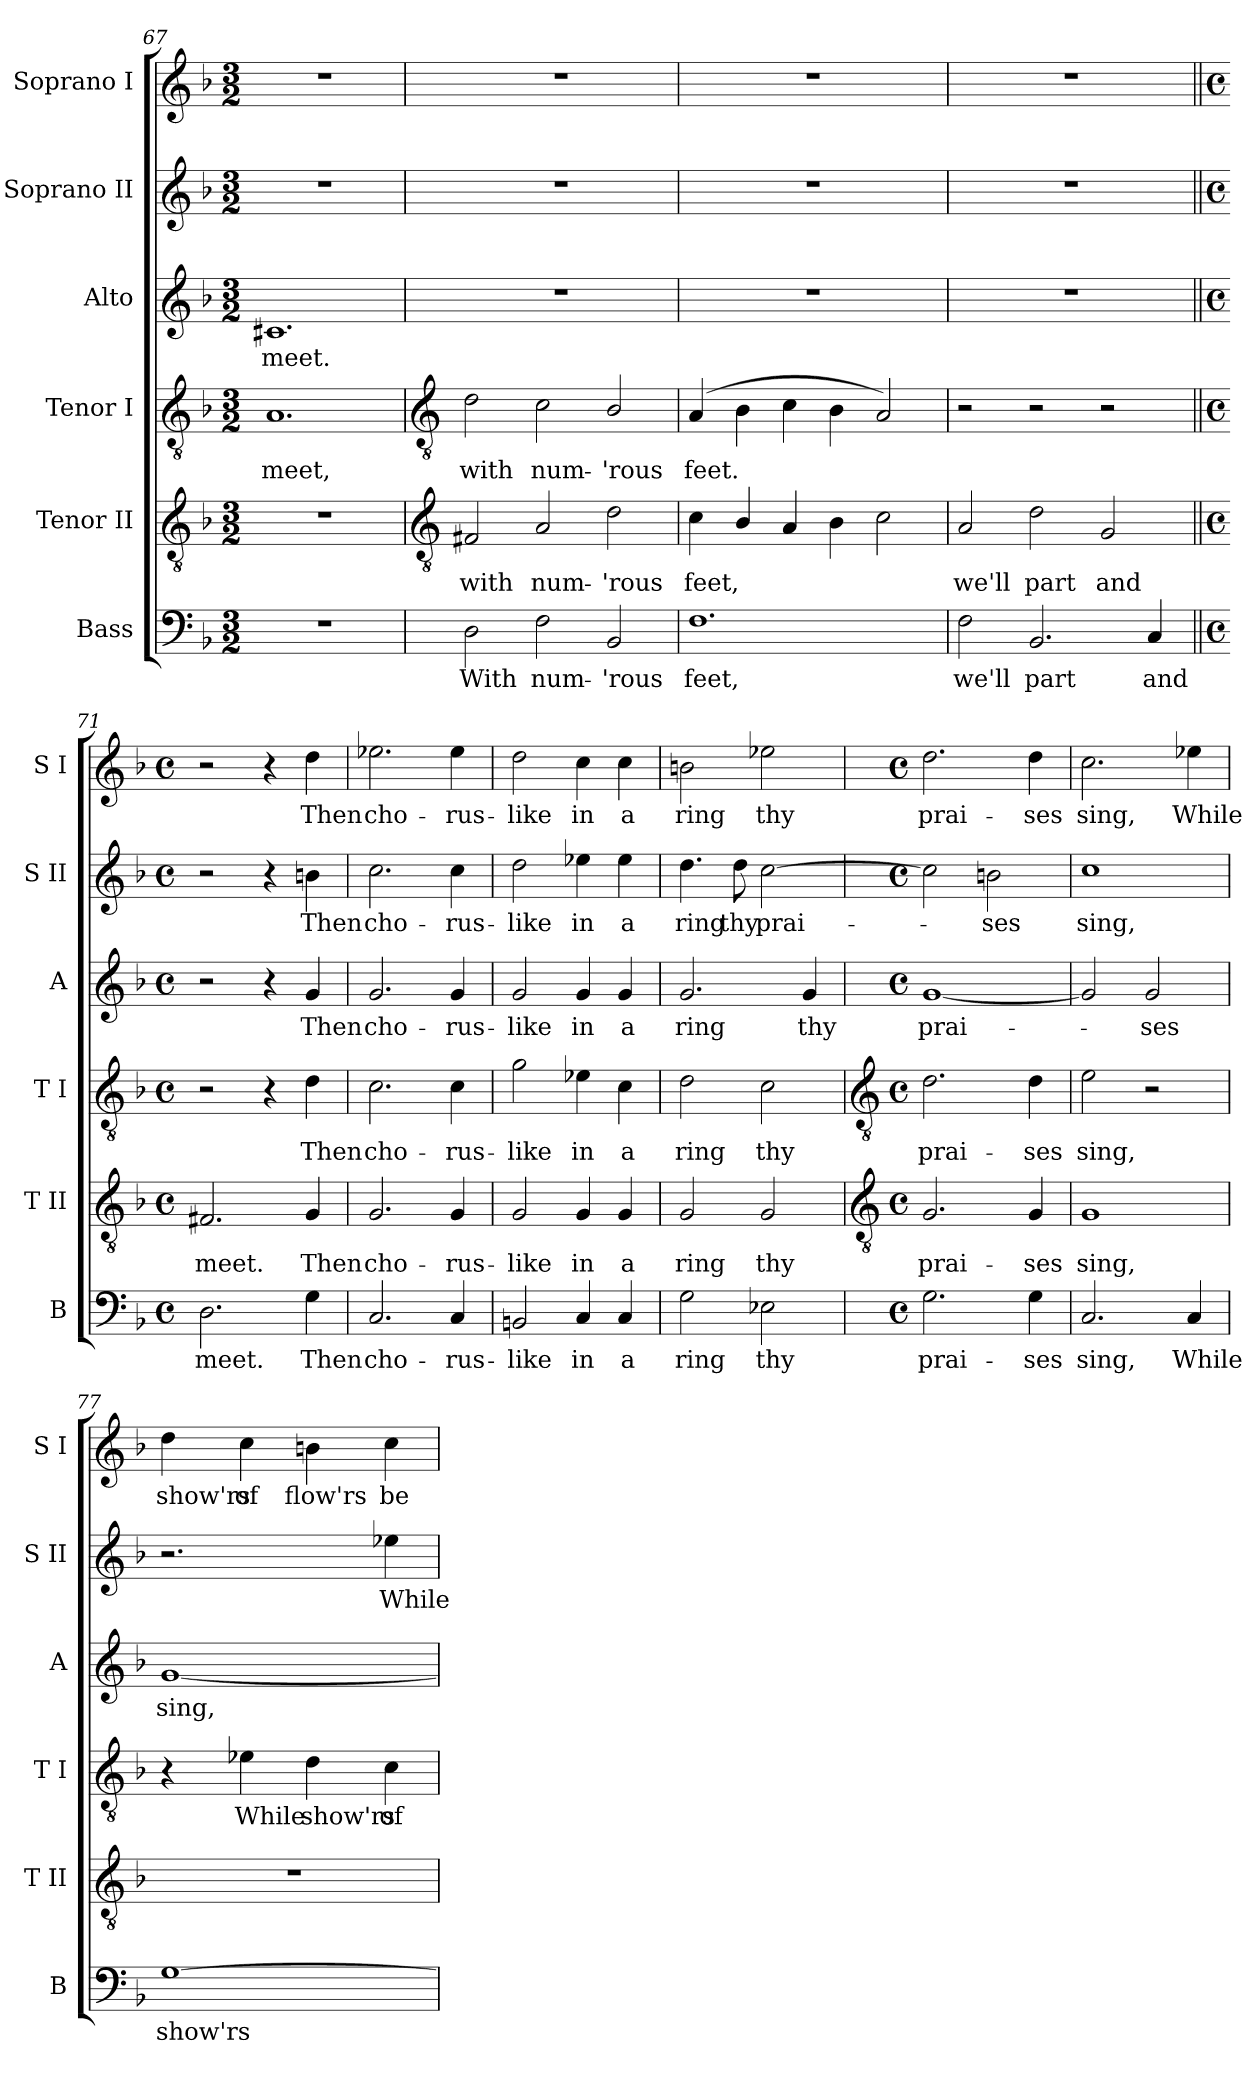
**kern	**text	**kern	**text	**kern	**text	**kern	**text	**kern	**text	**kern	**text
*part6	*part6	*part5	*part5	*part4	*part4	*part3	*part3	*part2	*part2	*part1	*part1
*staff6	*staff6	*staff5	*staff5	*staff4	*staff4	*staff3	*staff3	*staff2	*staff2	*staff1	*staff1
*I"Bass	*	*I"Tenor II	*	*I"Tenor I	*	*I"Alto	*	*I"Soprano II	*	*I"Soprano I	*
*I'B	*	*I'T II	*	*I'T I	*	*I'A	*	*I'S II	*	*I'S I	*
*clefF4	*	*clefGv2	*	*clefGv2	*	*clefG2	*	*clefG2	*	*clefG2	*
*k[b-]	*	*k[b-]	*	*k[b-]	*	*k[b-]	*	*k[b-]	*	*k[b-]	*
*F:	*	*F:	*	*F:	*	*F:	*	*F:	*	*F:	*
*M3/2	*	*M3/2	*	*M3/2	*	*M3/2	*	*M3/2	*	*M3/2	*
=67	=67	=67	=67	=67	=67	=67	=67	=67	=67	=67	=67
!LO:N:vis=1	!	!LO:N:vis=1	!	!	!LO:LY:b	!	!LO:LY:b	!LO:N:vis=1	!	!LO:N:vis=1	!
1.r	.	1.r	.	1.A	meet,	1.c#X	meet.	1.r	.	1.r	.
!!LO:LB:g=z
=68	=68	=68	=68	=68	=68	=68	=68	=68	=68	=68	=68
*	*	*clefGv2	*	*clefGv2	*	*	*	*	*	*	*
!	!LO:LY:b	!	!LO:LY:b	!	!LO:LY:b	!LO:N:vis=1	!	!LO:N:vis=1	!	!LO:N:vis=1	!
2D	With	2F#X	with	2d	with	1.r	.	1.r	.	1.r	.
!	!LO:LY:b	!	!LO:LY:b	!	!LO:LY:b	!	!	!	!	!	!
2F	num-	2A	num-	2c	num-	.	.	.	.	.	.
!	!LO:LY:b	!	!LO:LY:b	!	!LO:LY:b	!	!	!	!	!	!
2BB-	-'rous	2d	-'rous	2B-/	-'rous	.	.	.	.	.	.
=69	=69	=69	=69	=69	=69	=69	=69	=69	=69	=69	=69
!	!LO:LY:b	!	!LO:LY:b	!	!LO:LY:b	!LO:N:vis=1	!	!LO:N:vis=1	!	!LO:N:vis=1	!
1.F	feet,	4c	feet,	(>4A	feet.	1.r	.	1.r	.	1.r	.
.	.	4B-/	.	4B-	.	.	.	.	.	.	.
.	.	4A	.	4c	.	.	.	.	.	.	.
.	.	4B-	.	4B-	.	.	.	.	.	.	.
.	.	2c	.	2A)	.	.	.	.	.	.	.
=70	=70	=70	=70	=70	=70	=70	=70	=70	=70	=70	=70
!	!LO:LY:b	!	!LO:LY:b	!	!	!LO:N:vis=1	!	!LO:N:vis=1	!	!LO:N:vis=1	!
2F	we'll	2A	we'll	2r	.	1.r	.	1.r	.	1.r	.
!	!LO:LY:b	!	!LO:LY:b	!	!	!	!	!	!	!	!
2.BB-	part	2d	part	2r	.	.	.	.	.	.	.
!	!	!	!LO:LY:b	!	!	!	!	!	!	!	!
.	.	2G	and	2r	.	.	.	.	.	.	.
!	!LO:LY:b	!	!	!	!	!	!	!	!	!	!
4C	and	.	.	.	.	.	.	.	.	.	.
=71||	=71||	=71||	=71||	=71||	=71||	=71||	=71||	=71||	=71||	=71||	=71||
*M4/4	*	*M4/4	*	*M4/4	*	*M4/4	*	*M4/4	*	*M4/4	*
*met(c)	*	*met(c)	*	*met(c)	*	*met(c)	*	*met(c)	*	*met(c)	*
!	!LO:LY:b	!	!LO:LY:b	!	!	!	!	!	!	!	!
2.D	meet.	2.F#X	meet.	2r	.	2r	.	2r	.	2r	.
.	.	.	.	4r	.	4r	.	4r	.	4r	.
!	!LO:LY:b	!	!LO:LY:b	!	!LO:LY:b	!	!LO:LY:b	!	!LO:LY:b	!	!LO:LY:b
4G	Then	4G	Then	4d	Then	4g	Then	4bn	Then	4dd	Then
=72	=72	=72	=72	=72	=72	=72	=72	=72	=72	=72	=72
!	!LO:LY:b	!	!LO:LY:b	!	!LO:LY:b	!	!LO:LY:b	!	!LO:LY:b	!	!LO:LY:b
2.C	cho-	2.G	cho-	2.c	cho-	2.g	cho-	2.cc	cho-	2.ee-X	cho-
!	!LO:LY:b	!	!LO:LY:b	!	!LO:LY:b	!	!LO:LY:b	!	!LO:LY:b	!	!LO:LY:b
4C	-rus-	4G	-rus-	4c	-rus-	4g	-rus-	4cc	-rus-	4ee-	-rus-
=73	=73	=73	=73	=73	=73	=73	=73	=73	=73	=73	=73
!	!LO:LY:b	!	!LO:LY:b	!	!LO:LY:b	!	!LO:LY:b	!	!LO:LY:b	!	!LO:LY:b
2BBn	-like	2G	-like	2g	-like	2g	-like	2dd	-like	2dd	-like
!	!LO:LY:b	!	!LO:LY:b	!	!LO:LY:b	!	!LO:LY:b	!	!LO:LY:b	!	!LO:LY:b
4C	in	4G	in	4e-X	in	4g	in	4ee-X	in	4cc	in
!	!LO:LY:b	!	!LO:LY:b	!	!LO:LY:b	!	!LO:LY:b	!	!LO:LY:b	!	!LO:LY:b
4C	a	4G	a	4c	a	4g	a	4ee-	a	4cc	a
=74	=74	=74	=74	=74	=74	=74	=74	=74	=74	=74	=74
!	!LO:LY:b	!	!LO:LY:b	!	!LO:LY:b	!	!LO:LY:b	!	!LO:LY:b	!	!LO:LY:b
2G	ring	2G	ring	2d	ring	2.g	ring	4.dd	ring	2bn	ring
!	!	!	!	!	!	!	!	!	!LO:LY:b	!	!
.	.	.	.	.	.	.	.	8dd	thy	.	.
!	!LO:LY:b	!	!LO:LY:b	!	!LO:LY:b	!	!	!	!LO:LY:b	!	!LO:LY:b
2E-X	thy	2G	thy	2c	thy	.	.	[2cc	prai-	2ee-X	thy
!	!	!	!	!	!	!	!LO:LY:b	!	!	!	!
.	.	.	.	.	.	4g	thy	.	.	.	.
!!LO:LB:g=z
=75	=75	=75	=75	=75	=75	=75	=75	=75	=75	=75	=75
*	*	*clefGv2	*	*clefGv2	*	*	*	*	*	*	*
*M4/4	*	*M4/4	*	*M4/4	*	*M4/4	*	*M4/4	*	*M4/4	*
*met(c)	*	*met(c)	*	*met(c)	*	*met(c)	*	*met(c)	*	*met(c)	*
!	!LO:LY:b	!	!LO:LY:b	!	!LO:LY:b	!	!LO:LY:b	!	!	!	!LO:LY:b
2.G	prai-	2.G	prai-	2.d	prai-	[1g	prai-	2cc]	.	2.dd	prai-
!	!	!	!	!	!	!	!	!	!LO:LY:b	!	!
.	.	.	.	.	.	.	.	2bn	ses	.	.
!	!LO:LY:b	!	!LO:LY:b	!	!LO:LY:b	!	!	!	!	!	!LO:LY:b
4G	-ses	4G	-ses	4d	-ses	.	.	.	.	4dd	-ses
=76	=76	=76	=76	=76	=76	=76	=76	=76	=76	=76	=76
!	!LO:LY:b	!	!LO:LY:b	!	!LO:LY:b	!	!	!	!LO:LY:b	!	!LO:LY:b
2.C	sing,	1G	sing,	2e	sing,	2g]	.	1cc	sing,	2.cc	sing,
!	!	!	!	!	!	!	!LO:LY:b	!	!	!	!
.	.	.	.	2r	.	2g	ses	.	.	.	.
!	!LO:LY:b	!	!	!	!	!	!	!	!	!	!LO:LY:b
4C	While	.	.	.	.	.	.	.	.	4ee-X	While
=77	=77	=77	=77	=77	=77	=77	=77	=77	=77	=77	=77
!	!LO:LY:b	!	!	!	!	!	!LO:LY:b	!	!	!	!LO:LY:b
[1G	show'rs	1r	.	4r	.	[1g	sing,	2.r	.	4dd	show'rs
!	!	!	!	!	!LO:LY:b	!	!	!	!	!	!LO:LY:b
.	.	.	.	4e-X	While	.	.	.	.	4cc	of
!	!	!	!	!	!LO:LY:b	!	!	!	!	!	!LO:LY:b
.	.	.	.	4d	show'rs	.	.	.	.	4bn	flow'rs
!	!	!	!	!	!LO:LY:b	!	!	!	!LO:LY:b	!	!LO:LY:b
.	.	.	.	4c	of	.	.	4ee-X	While	4cc	be-
=	=	=	=	=	=	=	=	=	=	=	=
*-	*-	*-	*-	*-	*-	*-	*-	*-	*-	*-	*-
